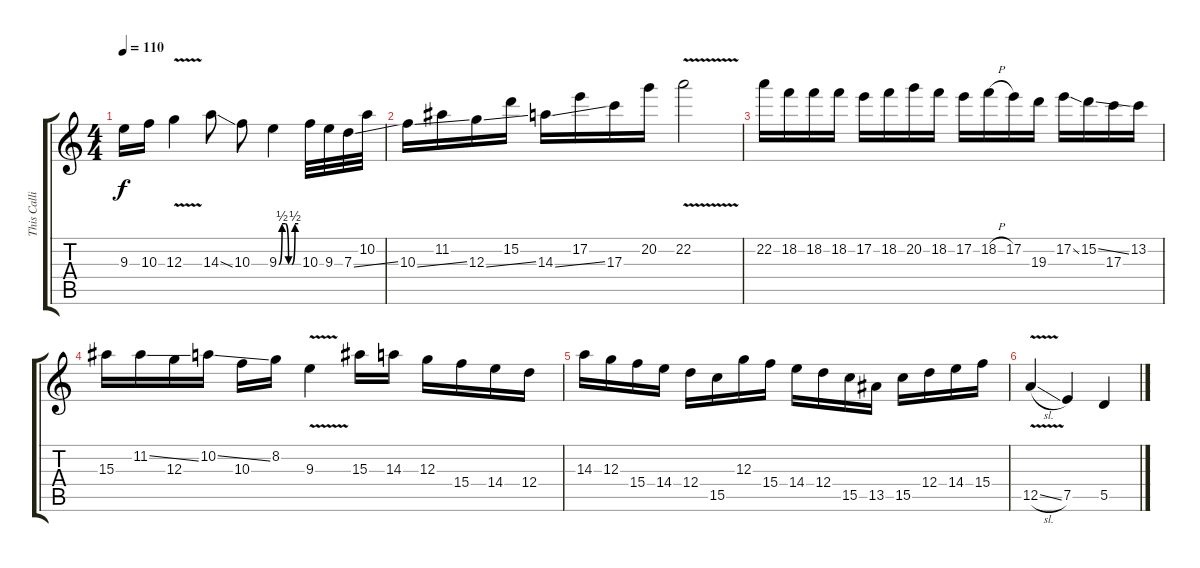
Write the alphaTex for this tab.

\track ("This Calling" "This Calli") {instrument overdrivenguitar}
\staff {score tabs}
\tuning (E4 B3 G3 D3 A2 D2) {hide}
\ts (4 4)
\tempo 110
\clef g2
\ks c
9.3.16{dy f} 10.3.16 12.3{v}.4 14.3{ss}.8 10.3.8 9.3{be (custom 0 0 10 2 20 2 30 0 40 0 50 2 60 2)}.4 10.3.32 9.3.32 7.3{ss}.32 10.2.32 |
10.3{ss}.16 11.2.16 12.3{ss}.16 15.2.16 14.3{ss}.16 17.2.16 17.3.16 20.2.16 22.2{v}.2 |
22.2.16 18.2.16 18.2.16 18.2.16 17.2.16 18.2.16 20.2.16 18.2.16 17.2.16 18.2{h}.16 17.2.16 19.3.16 17.2{ss}.16 15.2{ss}.16 17.3.16 13.2.16 |
15.3.16 11.2{ss}.16 12.3.16 10.2{ss}.16 10.3.16 8.2.16 9.3{v}.4 15.3.16 14.3.16 12.3.16 15.4.16 14.4.16 12.4.16 |
14.3.16 12.3.16 15.4.16 14.4.16 12.4.16 15.5.16 12.3.16 15.4.16 14.4.16 12.4.16 15.5.16 13.5.16 15.5.16 12.4.16 14.4.16 15.4.16 |
12.5{v sl}.4 7.5.4 5.5.4
